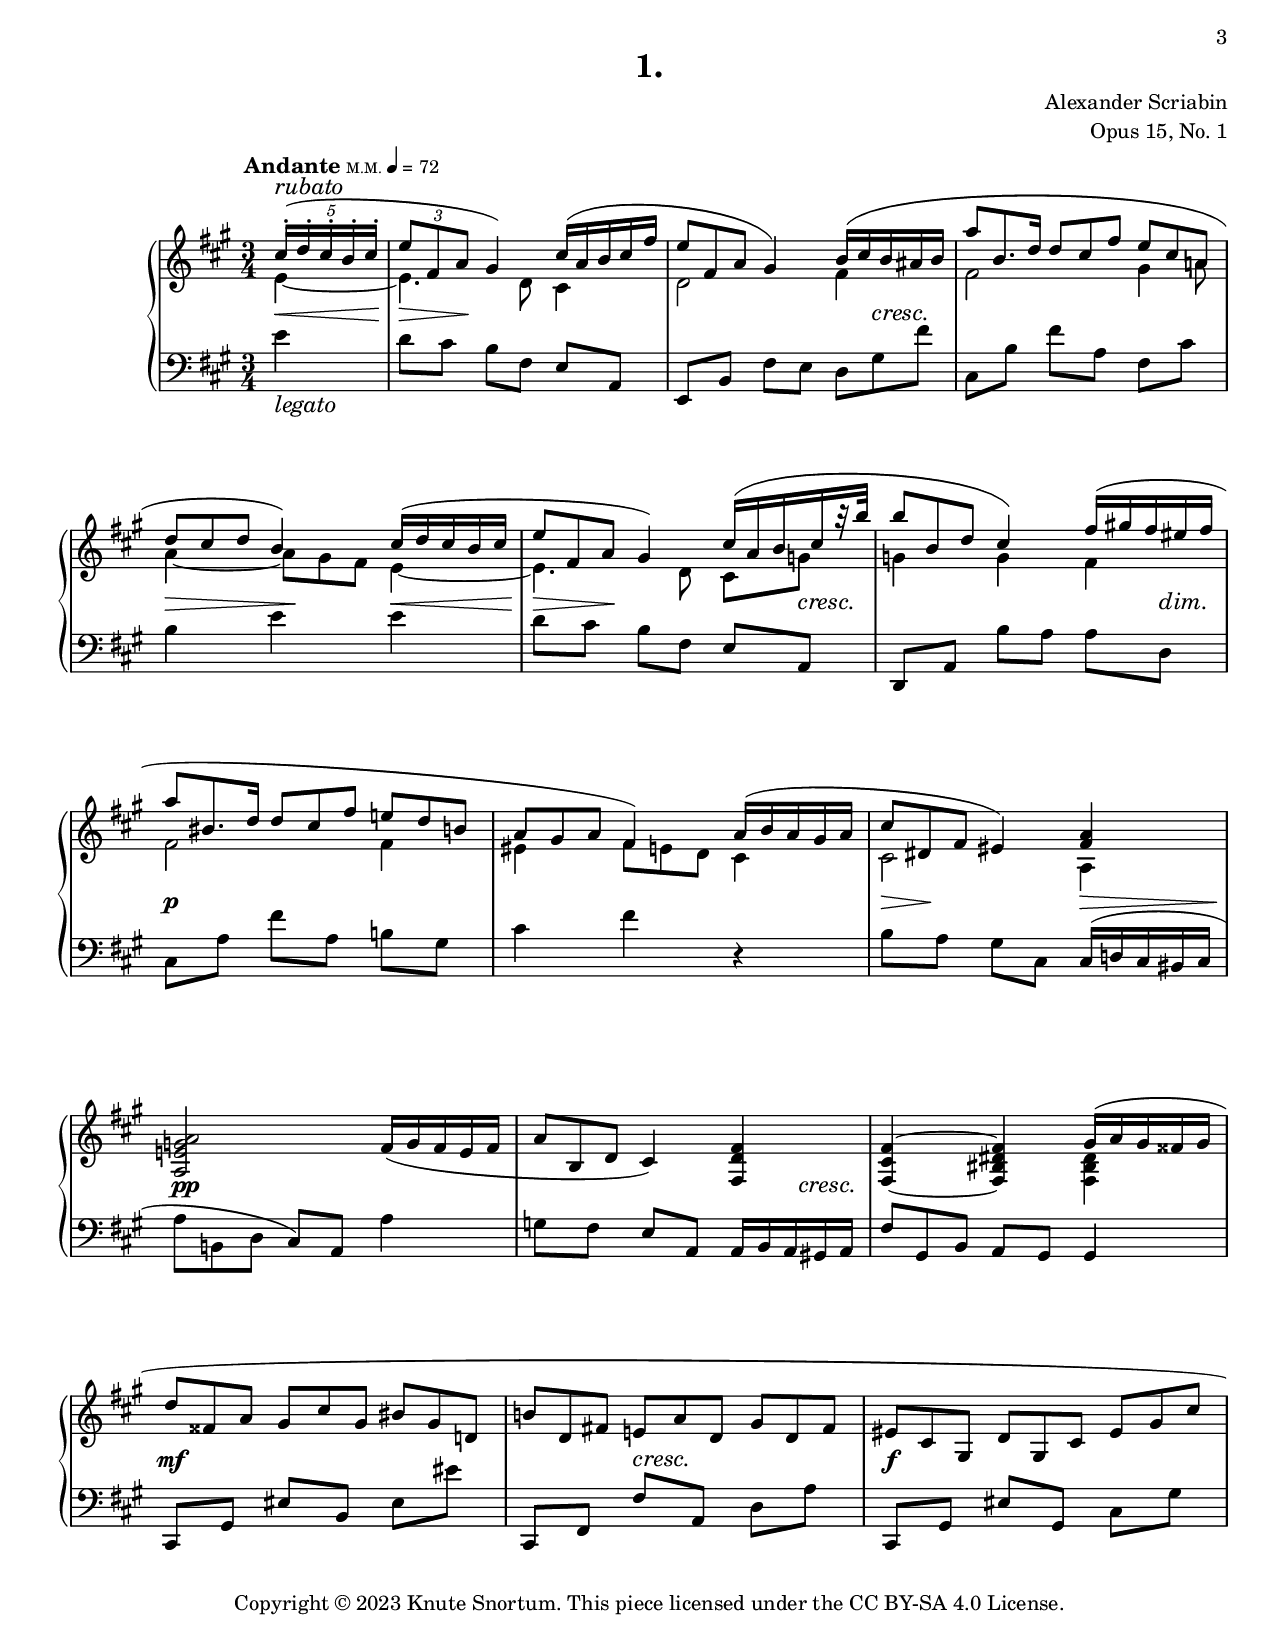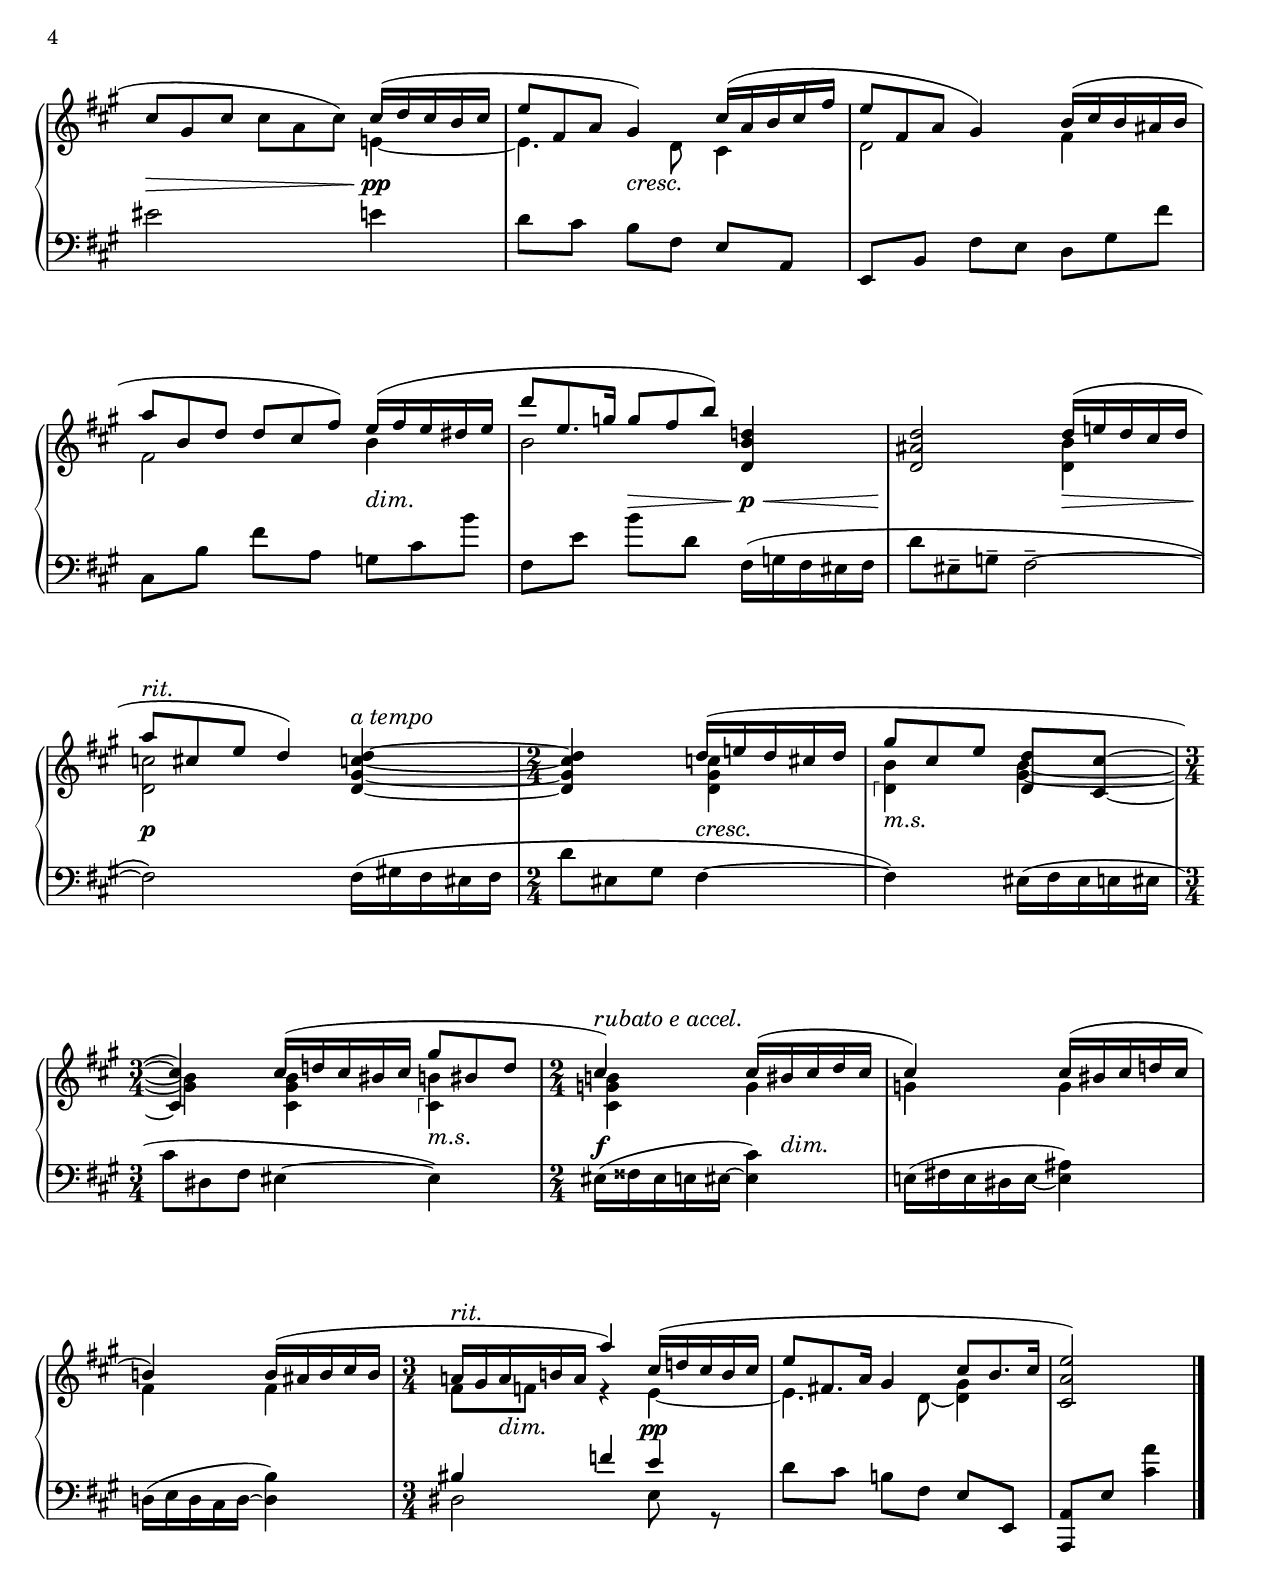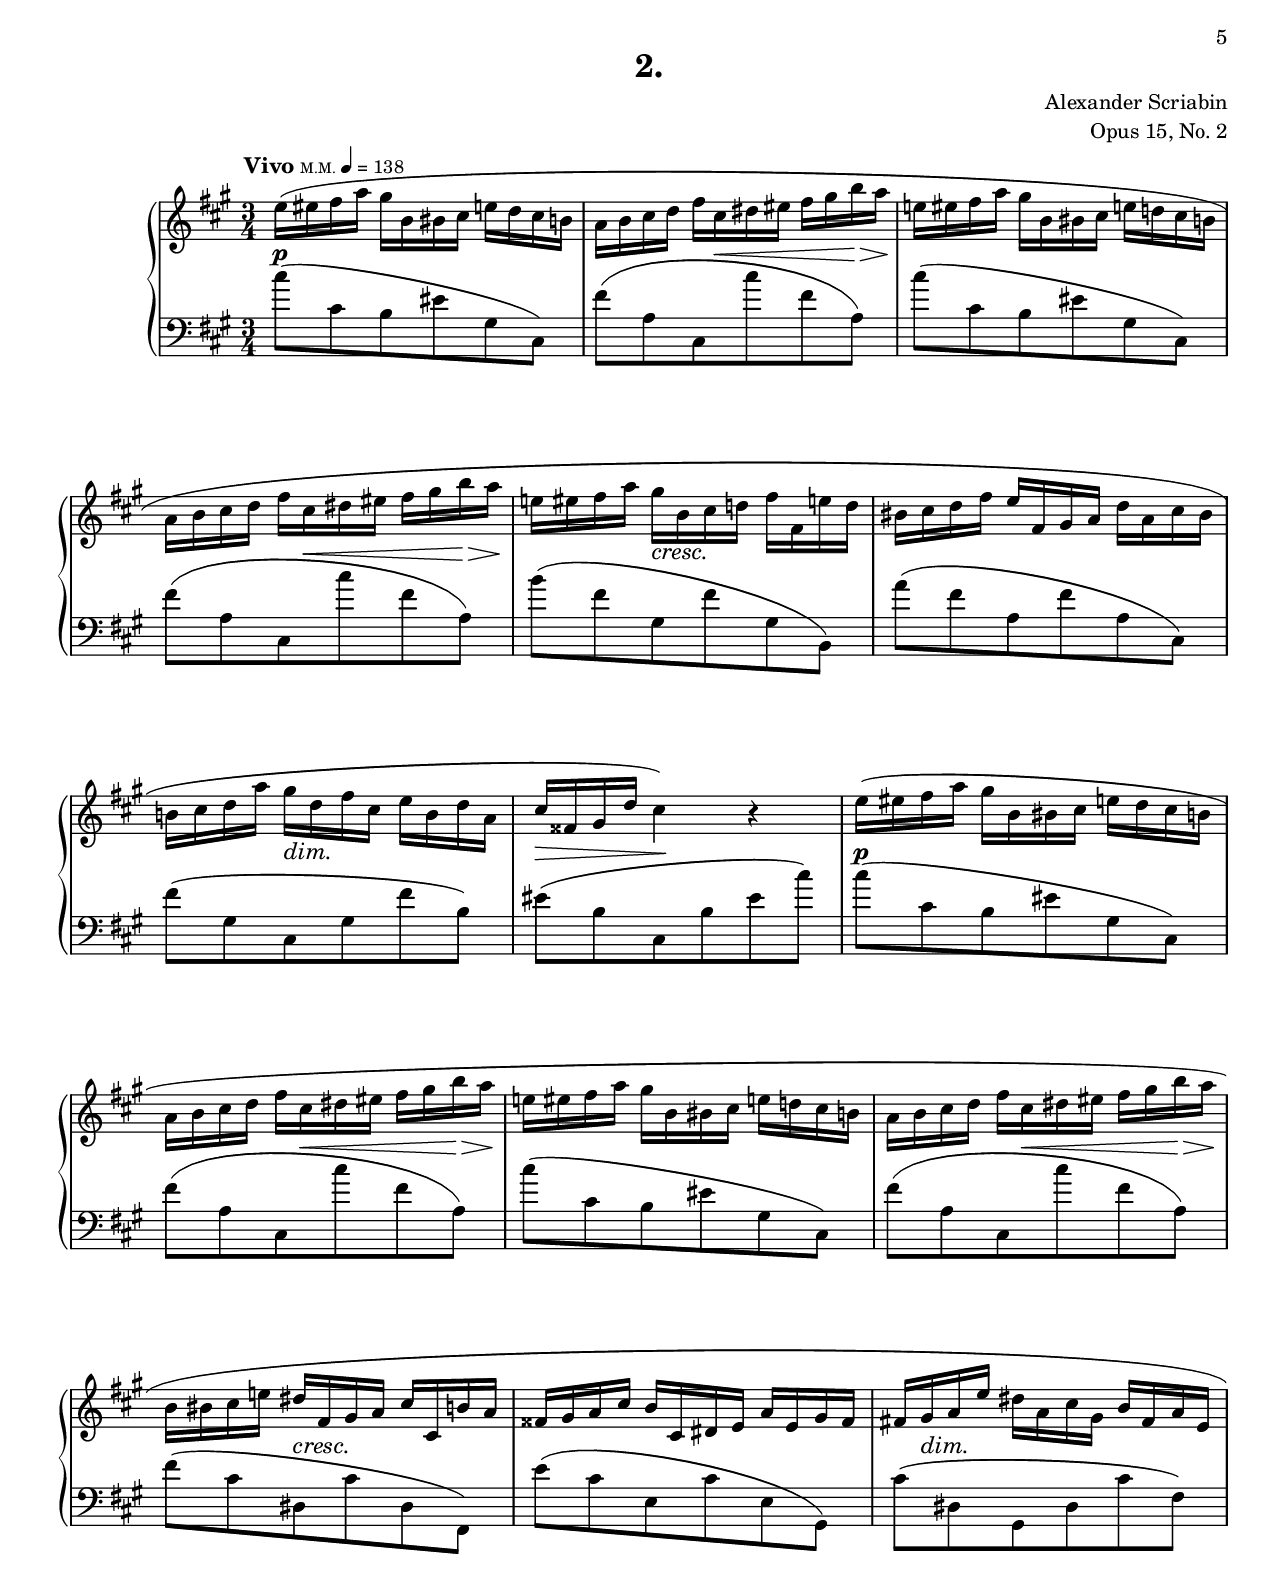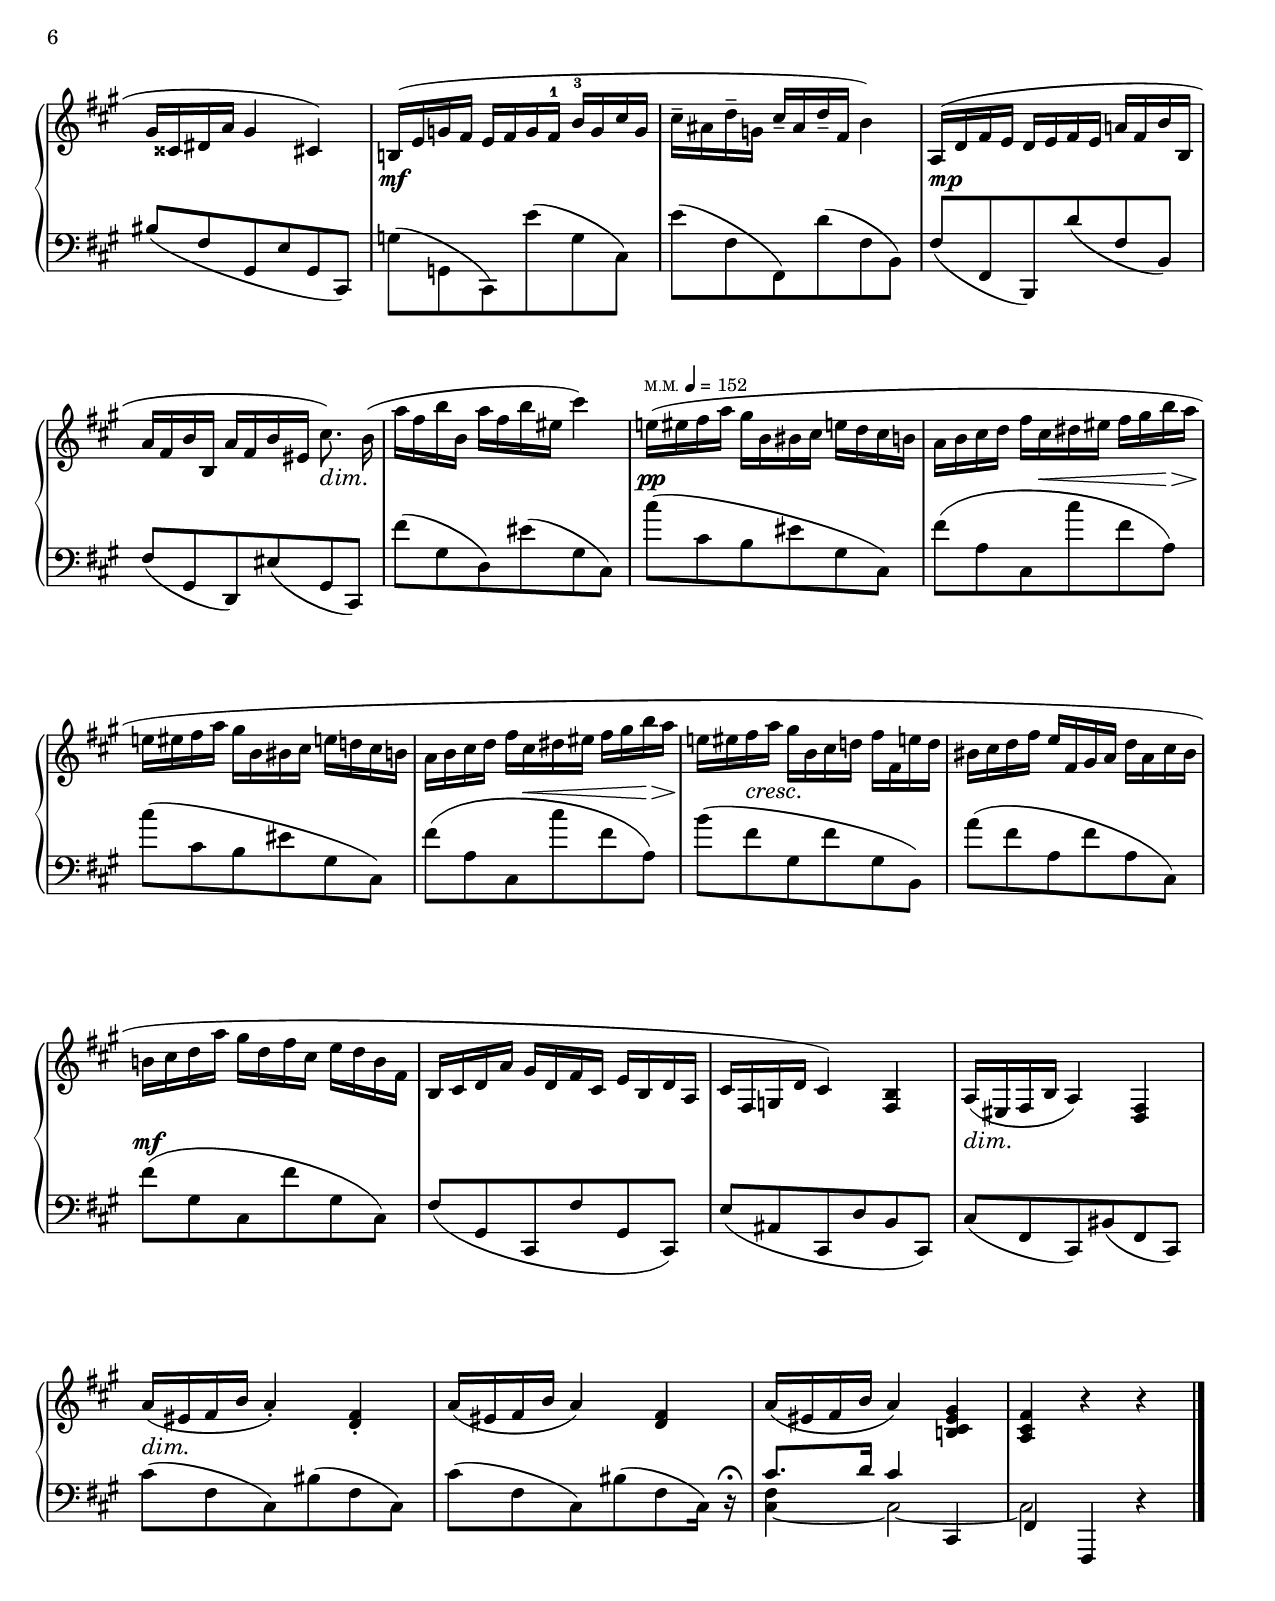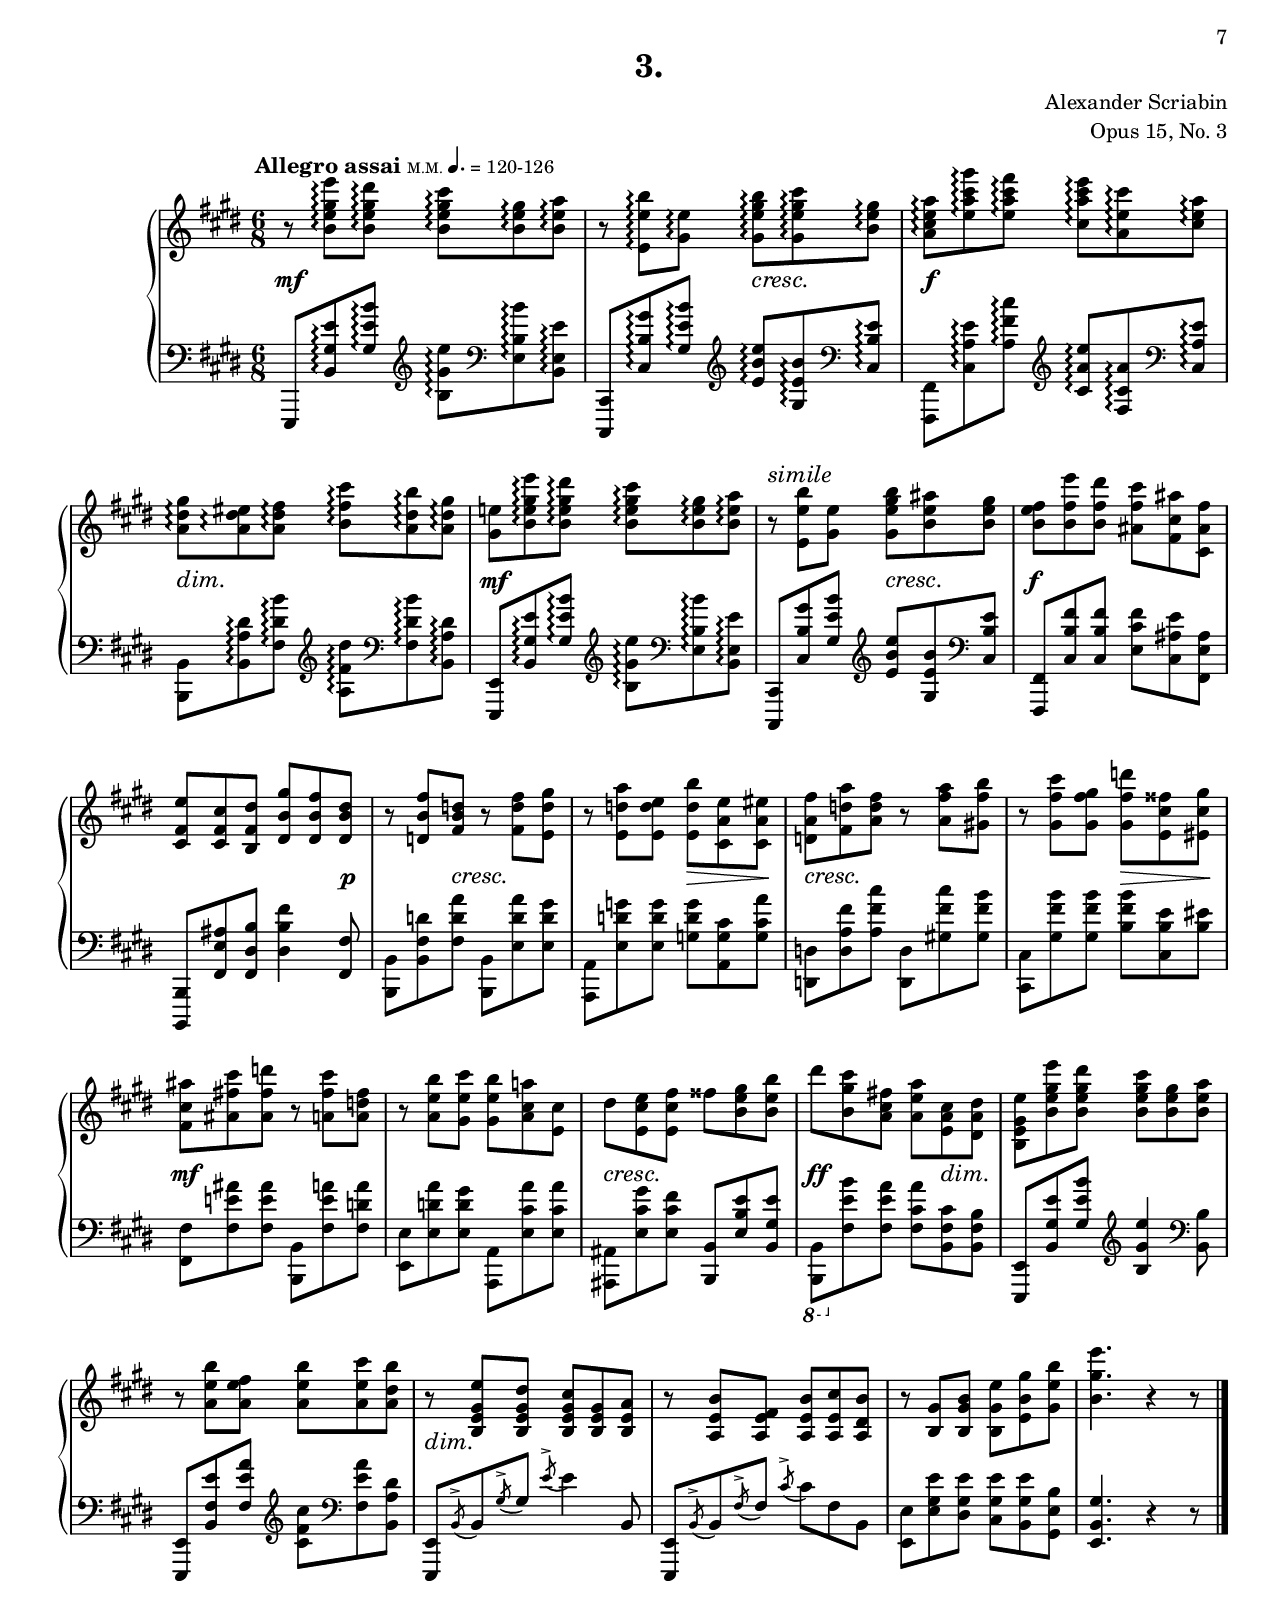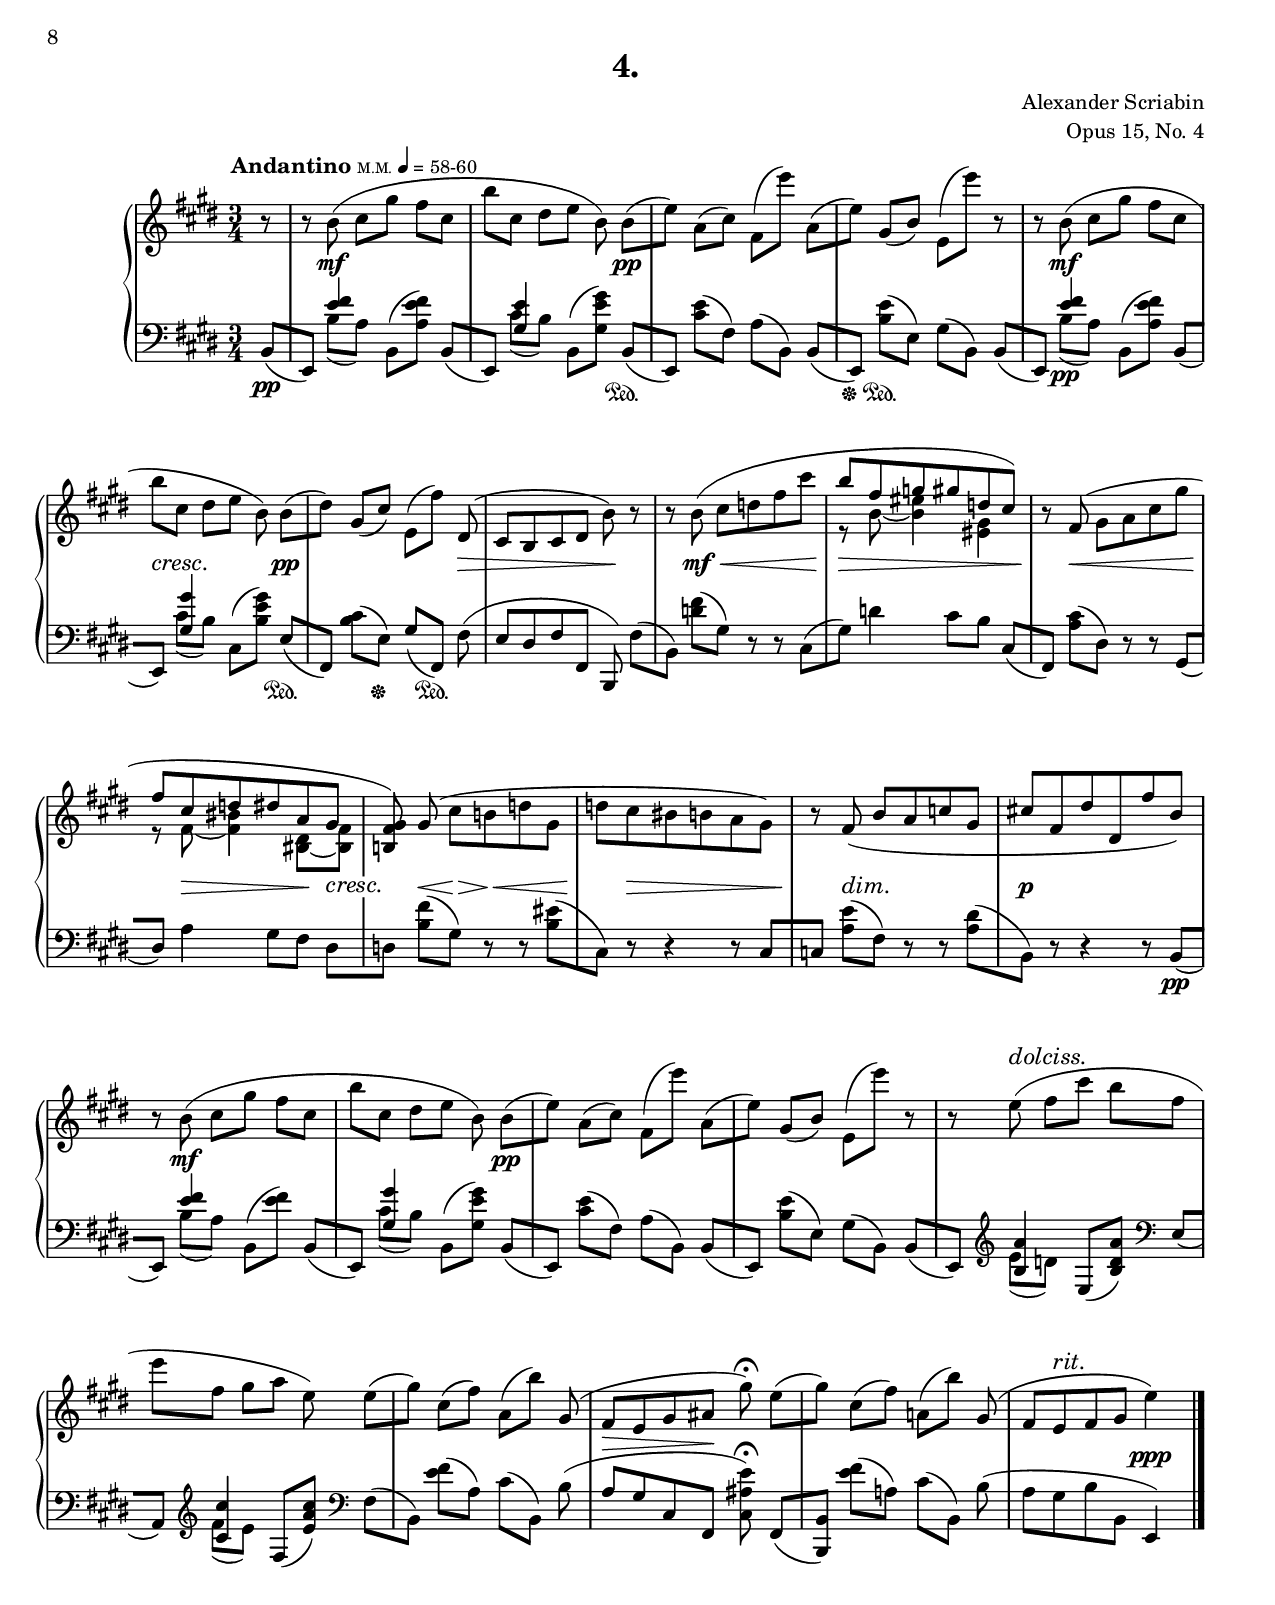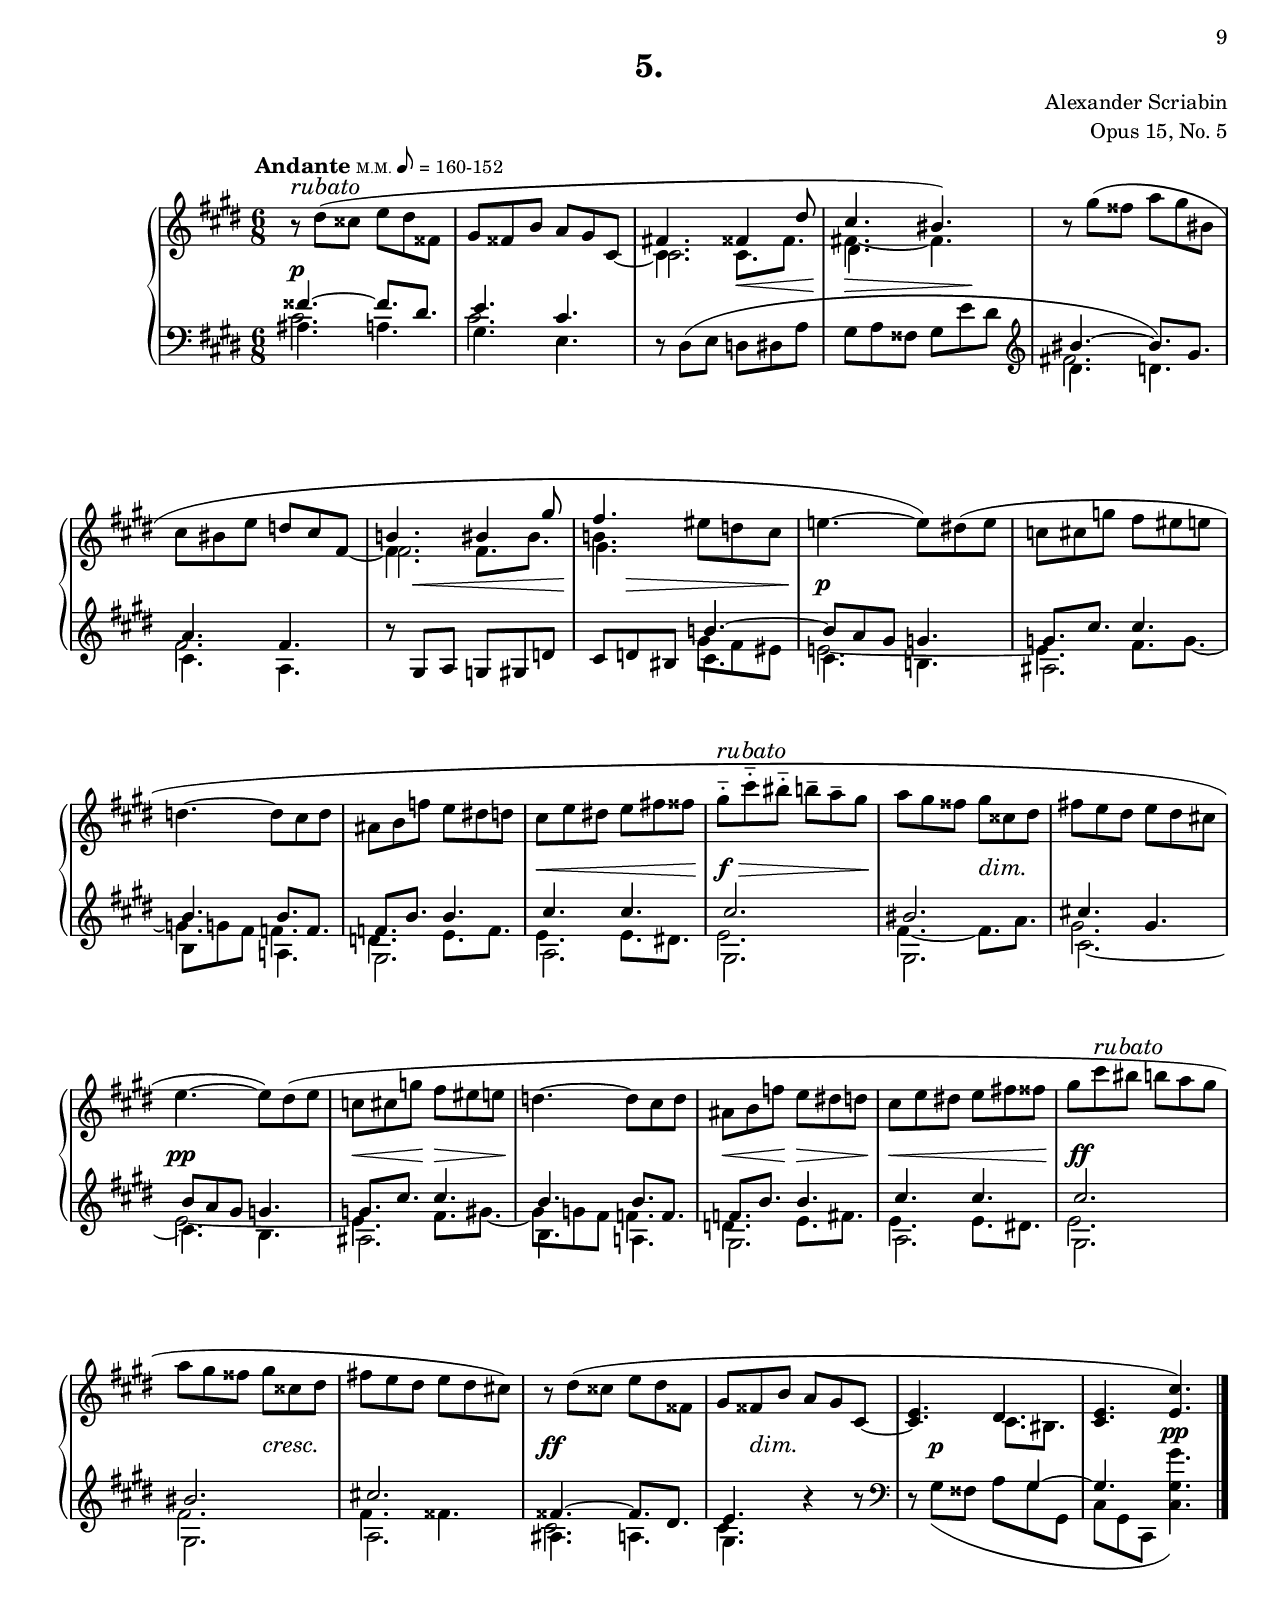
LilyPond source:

%...+....1....+....2....+....3....+....4....+....5....+....6....+....7....+....

\version "2.24.0"

\include "includes/header-paper.ily"
\version "2.24.0"

titlePage = \bookpart {

  \header {
    title = ##f
    subtitle = ##f
    composer = ##f
    arranger = ##f
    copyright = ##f
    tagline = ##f
  }

  \markup { \center-column {
    \vspace #14
    \fill-line { \abs-fontsize #36 \bold "Five Preludes" }
    \vspace #3
    \fill-line { \abs-fontsize #20 "Opus 15" }
    \vspace #4
    \fill-line { \abs-fontsize #20 "by Alexander Scriabin" }
    \vspace #4	
    \fill-line { \abs-fontsize #14 "for Piano"}
  } } 
}

%...+....1....+....2....+....3....+....4....+....5....+....6....+....7....+....

\version "2.24.0"
\language "english"

\include "global-variables.ily"

%%% Posistions and shapes %%%

moveTupletNumberA = \once \override TupletNumber.Y-offset = 5.25
forceHShiftA = \once \override NoteColumn.force-hshift = 1.75

slurShapeA = \shape #'(
                        ()
                        ((0 . 0) (0 . 0) (0 . 0) (0 . 0.5))
                        ) \etc

%%% Music %%%

global = {
  \time 3/4
  \key a \major
  \accidentalStyle piano
  % Group eight-notes in twos
  \set Timing.beamExceptions = #'()
  \set Timing.baseMoment = #(ly:make-moment 1/4)
  \set Timing.beatStructure = 1,1,1
}

rightHandUpper = \relative {
  \voiceOne
  \partial 4 \moveTupletNumberA 
    \tuplet 5/4 { cs''16-.(^\rubato d-. cs-. b-. cs-. }
  \tuplet 3/2 { e8 fs, a } gs4) \omit TupletNumber \omit TupletBracket
    \tuplet 5/4 { cs16( a b cs fs } |
  \tuplet 3/2 { e8 fs, a } gs4) \tuplet 5/4 { b16( cs b as b } |
  \tuplet 3/2 { a'8 b,8. d16  d8 cs fs  e cs a } |
  \tuplet 3/2 { d8 cs d } b4) \tuplet 5/4 { cs16( d cs b cs } |
  \tuplet 3/2 { e8 fs, a } gs4) \tuplet 5/4 { cs16([ a b cs r32 b'] } |
  \tuplet 3/2 { b8 b, d } cs4) \tuplet 5/4 { fs16( gs fs es fs } |
  \tuplet 3/2 { a8 bs,8. d16  d8 cs fs  e d b } |
  \tuplet 3/2 { a8 gs a } fs4) \tuplet 5/4 { a16( b a gs a } |
  
  \barNumberCheck 9
  \tuplet 3/2 { cs8 ds, fs } es4) <fs a> |
  \oneVoice <a, e' g a>2 \tuplet 5/4 { fs'16( g fs e fs } |
  \tuplet 3/2 { a8 b, d } cs4) <fs, d' fs>4 |
  <fs cs' fs>4~ <fs bs ds fs> \voiceOne \tuplet 5/4 { gs'16( a gs fss gs } |
  \tuplet 3/2 { 
    \oneVoice d'8 fss, a  gs cs gs  bs gs d |
    b'8 d, fs  e a d,  gs d fs |
    es8 cs gs  d' gs, cs  es gs cs |
    cs8 gs cs  cs a cs)
  } \voiceOne \tuplet 5/4 { cs16( d cs b cs } |
  
  \barNumberCheck 17
  \tuplet 3/2 { e8 fs, a } gs4) \tuplet 5/4 { cs16( a b cs fs } |
  \tuplet 3/2 { e8 fs, a } gs4) \tuplet 5/4 { b16( cs b as b } |
  \tuplet 3/2 { a'8 b, d  d cs fs) } \tuplet 5/4 { e16( fs e ds e } |
  \tuplet 3/2 { d'8 e,8. g16  g8 fs b) } \oneVoice <d,, b' d>4 |
  <d as' d>2 \voiceOne \tuplet 5/4 { d'16( e d cs d } |
  \tuplet 3/2 { a'8^\rit cs, e } d4) \oneVoice <d, gs c d>4~^\aTempo |
  \time 2/4 
  q4 \voiceOne \tuplet 5/4 { d'16( e d cs d } |
  \tuplet 3/2 { gs8 cs, e } \oneVoice <d, d'> <cs cs'>~ |
  \time 3/4
  q4) \voiceOne \tuplet 5/4 { cs'16( d cs bs cs } \tuplet 3/2 { gs'8 bs, d } |
  \time 2/4
  cs4)^\rubatoEAccel \tuplet 5/4 { cs16( bs cs d cs } |
  cs4) \tuplet 5/4 { cs16( bs cs d cs } |
  b4) \tuplet 5/4 { b16( as b cs b } |
  \time 3/4
  \tuplet 5/4 { a^\rit gs a b a } a'4) \tuplet 5/4 { cs,16( d cs b cs } |
  \tuplet 3/2 { e8 fs,8. a16 } gs4 \tuplet 3/2 { cs8 b8. cs16 } |
  <cs, a' e'>2) 
  \bar "|."
}

rightHandLower = \relative {
  \voiceTwo
  \omit TupletNumber
  \omit TupletBracket
  \partial 4 e'4~
  e4. d8 cs4 |
  d2 fs4 |
  fs2 \tuplet 3/2 { gs4 a8 } |
  a4~ \tuplet 3/2 { a8 gs fs } e4~ |
  e4. d8 cs g' |
  g4 g fs |
  fs2 fs4 |
  es4 \tuplet 3/2 { fs8 e d } cs4 |
  
  \barNumberCheck 9
  cs2 a4 |
  s2. * 2 |
  s2 <fs bs ds>4 |
  s2. * 3 |
  s2 e'4~ |
  
  \barNumberCheck 17
  e4. d8 cs4 |
  d2 fs4 |
  fs2 b4 |
  b2 s4 |
  s2 <d, b'>4 |
  <d c'>2 s4 |
  % 2/4
  s4 <d gs c> |
  % here we use fingering markup for the left-hand indicator
  \fingerLeft
  <d\finger\lhMark b'>4 <gs b>~ |
  
  \barNumberCheck 25
  % 3/4
  \forceHShiftA q4 <cs, gs' b>4 <cs\finger\lhMark b'> |
  % 2/4
  <cs g' b>4 g' |
  g4 g |
  fs4 fs |
  % 3/4
  fs8 f r4 e~ |
  e4. d8~ <d gs>4 |
  s2
}

rightHand = {
  \global
  <<
    \new Voice \rightHandUpper
    \new Voice \rightHandLower
  >>
}

leftHand = \relative {
  \global
  \clef bass
  \omit TupletNumber
  \partial 4 e'4_\legato
  d8 cs b fs e a, |
  e8 b' fs' e \tuplet 3/2 { d gs fs' } |
  cs,8 b' fs' a, fs cs' |
  b4 e e |
  d8 cs b fs e a, |
  d,8 a' b' a a d, |
  cs8 a' fs' a, b gs |
  cs4 fs r |
  
  \barNumberCheck 9
  b,8 a gs cs, \tuplet 5/4 { cs16( d cs bs cs } |
  \tuplet 3/2 { a'8 b, d } cs8) a a'4 |
  g8 fs e a, \tuplet 5/4 { a16 b a gs a } |
  \tuplet 3/2 { fs'8 gs, b } a gs gs4 |
  cs,8 gs' es' b es es' |
  cs,,8 fs fs' a, d a' |
  cs,, gs' es' gs, cs gs' |
  es'2 e4 |
  
  \barNumberCheck 17
  d8 cs b fs e a, |
  e8 b' fs' e \tuplet 3/2 { d gs fs' } |
  cs,8 b' fs' a, \tuplet 3/2 { g cs b' } |
  fs,8 e' b' d, \tuplet 5/4 { fs,16( g fs es fs } |
  \tuplet 3/2 { d'8 es,-- g-- } fs2--~ |
  fs2) \tuplet 5/4 { fs16( gs fs es fs } |
  % 2/4
  \tuplet 3/2 { d'8 es, gs } fs4~ |
  fs4) \tuplet 5/4 { es16-\slurShapeA ( fs es e es } |
  
  \barNumberCheck 25
  % 3/4
  \tuplet 3/2 { cs'8 ds, fs } es4~ es) |
  % 2/4
  \tuplet 5/4 { es16( fss es e es~ } <es cs'>4) |
  \tuplet 5/4 { e16( fs e ds e~ } <e as>4) |
  \tuplet 5/4 { d16( e d cs d~ } <d b'>4) |
  % 3/4
  << { bs'4 f' e } \\ { ds,2 e8 r } >> |
  % brackets are necessary because time changes have cancelled beat structure
  d'8[ cs] b[ fs] e e, |
  <a, a'>8 e'' <cs' a'>4
}

dynamics = {
  \override DynamicTextSpanner.style = #'none
  \partial 4 s4\< 
  \tuplet 3/2 { s4\> s8\! } s2 |
  s2 \tuplet 3/2 { s8 s4\cresc } |
  s2. |
  s4\> s\! s\< |
  \tuplet 3/2 { s4\> s8\! } s4. s8\cresc |
  s2 s8 s\dim |
  s2.\p |
  s2. |
  
  \barNumberCheck 9
  \tuplet 3/2 { s8\> s4\! } s4 s\> |
  s2.\pp |
  s2 s8 s\cresc |
  s2. |
  s2.\mf |
  s4 s2\cresc |
  s2.\f |
  s2\> s4\pp |
  
  \barNumberCheck 17
  s4 s2\cresc |
  s2. |
  s2 s4\dim |
  s4 s\> s4\p\< <>\! |
  s2 s4\> |
  s2.\p |
  % 2/4
  s4 s\cresc |
  s2^\ms |
  
  \barNumberCheck 25
  % 3/4
  s2 s4^\ms |
  % 2/4
  s4\f \tuplet 5/4 { s16 s4\dim } |
  s2 * 2 |
  % 3/4
  \tuplet 5/4 { s8 s8.\dim } s4 s\pp |
  s2. |
  s2
}

% MIDI only
pedal = {
  \partial 4 s4\sd
  s4\su\sd s\su\sd s\su\sd |
  s2\su\sd s4\su\sd |
  s2\su\sd s4\su\sd |
  s4\su\sd s\su\sd s\su\sd |
  s4\su\sd s\su\sd s\su\sd |
  s2\su\sd s4\su\sd |
  s2\su\sd s4\su\sd |
  s4\su\sd s\su\sd s\su\sd |
  
  \barNumberCheck 9
  s4\su\sd s\su\sd s\su |
  s4\sd s\su\sd s\su\sd |
  s4\su\sd s\su\sd s\su |
  s4\sd s\su\sd s\su\sd |
  s2.\su\sd |
  s2.\su\sd |
  s2.\su\sd |
  s4 s\su\sd s\su\sd |
  
  \barNumberCheck 17
  s4\su\sd s\su\sd s\su\sd |
  s2\su\sd s4\su\sd |
  s2\su\sd s4\su\sd |
  s2\su\sd s4\su |
  s2. * 2 |
  s2 * 2 |
  
  \barNumberCheck 25
  s2. |
  s2 * 3 |
  s2 s4\sd |
  s4\su\sd s\su\sd s\su\sd |
  s2.\su\sd <>\su |
}

% Not used
forceBreaks = {
  \partial 4 s4
  s2. * 2 s2. \break
  s2. * 2 s2. \break
  s2. * 2 s2. \break
  s2. * 2 s2. \break
  s2. * 2 s2. \pageBreak
  
  s2. * 2 s2. \break
  s2. * 2 s2. \break
  s2. s2 * 2 \break
  s2. s2 * 2 \break
}

tempi = {
  \set Score.tempoHideNote = ##t
  \textMark \markup \tempo-markup Andante #2 #0 72
  \partial 4 \tempo 4 = 66 s4
  \tempo 4 = 72 s2 \tempo 4 = 66 s4 |
  \tempo 4 = 72 s2 \tempo 4 = 66 s4 |
  \tempo 4 = 72 s2. |
  s2 \tempo 4 = 66 s4 |
  \tempo 4 = 72 s2 \tempo 4 = 60 s4 |
  \tempo 4 = 72 s2 \tempo 4 = 66 s4 |
  \tempo 4 = 72 s2. |
  s2 \tempo 4 = 66 s4 |
  
  \barNumberCheck 9
  \tempo 4 = 72 s2 \tempo 4 = 66 s4 |
  \tempo 4 = 72 s2 \tempo 4 = 66 s4 |
  \tempo 4 = 72 s2 \tempo 4 = 66 s4 |
  \tempo 4 = 72 s2 \tempo 4 = 66 s4 |
  \tempo 4 = 72 s2. * 3 |
  \tempo 4 = 72 s2 \tempo 4 = 66 s4 |
  
  \barNumberCheck 17
  \tempo 4 = 72 s2 \tempo 4 = 66 s4 |
  \tempo 4 = 72 s2 \tempo 4 = 66 s4 |
  \tempo 4 = 72 s2 \tempo 4 = 66 s4 |
  \tempo 4 = 72 s2 \tempo 4 = 66 s4 |
  \tempo 4 = 72 s2 \tempo 4 = 66 s4 |
  \tempo 4 = 60 s2 \tempo 4 = 66 s4 |
  \tempo 4 = 72 s2 * 2 |
  
  \barNumberCheck 25
  s2. |
  \tempo 4 = 80 s2 |
  \tempo 4 = 84 s2 |
  \tempo 4 = 88 s2 |
  \tempo 4 = 66 s4 \tempo 4 = 56 s \tempo 4 = 66 s |
  \tempo 4 = 72 s2 \tempo 4 = 66 s4 |
  \tempo 4 = 56 s2
}

preludeOneNotes =
\score {
  \header {
    title = "1."
    composer = "Alexander Scriabin"
    opus = "Opus 15, No. 1"
  }
  \keepWithTag layout  
  \new PianoStaff <<
    \new Staff = "upper" \rightHand
    \new Dynamics \dynamics
    \new Staff = "lower" \leftHand
    % \new Devnull \forceBreaks % not used
    \new Devnull \tempi
  >>
  \layout {}
}

\include "articulate.ly"

preludeOneMidi =
\book {
  \bookOutputName "prelude-op11-no01"
  \score {
    \keepWithTag midi
    \articulate <<
      \new Staff = "upper" << \rightHand \dynamics \pedal \tempi >>
      \new Staff = "lower" << \leftHand \dynamics \pedal \tempi >>
    >>
    \midi {}
  }
}

%...+....1....+....2....+....3....+....4....+....5....+....6....+....7....+....

\version "2.24.0"
\language "english"

\include "global-variables.ily"

%%% Posistions and shapes %%%

slurShapeA = \shape #'(
                        ()
                        ()
                        ((0.5 . 0) (0 . 0) (0 . 0) (0 . 0))
                        ) \etc
slurShapeB = \shape #'(
                        ()
                        ((0.5 . 0) (0 . 0) (0 . 0) (0 . 0))
                        ((0.5 . 0) (0 . 0) (0 . 0) (0 . 0))
                        ((0.5 . 0) (0 . 0) (0 . 0) (0 . 0))
                        ) \etc
slurShapeC = \shape #'(
                         ()
                         ((0.5 . 0) (0 . 0) (0 . 0) (0 . 0))
                         ) \etc
slurShapeD = \shape #'(
                        ()
                        ((0.5 . 0) (0 . 0) (0 . 0) (0 . 0))
                        ((0.5 . 0) (0 . 0) (0 . 0) (0 . 0))
                        ) \etc

%%% Music %%%

global = {
  \time 3/4
  \key fs \minor
  \accidentalStyle piano
}

rightHand = \relative {
  \global
  e''16-\slurShapeA ( es fs a  gs b, bs cs  e d cs b |
  a16 b cs d  fs cs ds es  fs gs b a |
  e16 es fs a  gs b, bs cs  e d cs b |
  a16 b cs d  fs cs ds es  fs gs b a |
  e16 es fs a  gs b, cs d  fs fs, e' d |
  bs16 cs d fs  e fs, gs a  d a cs bs |
  b16 cs d a'  gs d fs cs  e b d a |
  cs16 fss, gs d' cs4) r |
  
  \barNumberCheck 9
  e16-\slurShapeB ( es fs a  gs b, bs cs  e d cs b |
  a16 b cs d  fs cs ds es  fs gs b a |
  e16 es fs a  gs b, bs cs  e d cs b |
  a16 b cs d  fs cs ds es  fs gs b a |
  b,16 bs cs e  ds fs, gs a  cs cs, b' a |
  fss gs a cs  b cs, ds e  a e gs fss |
  fs16 gs a e'  ds a cs gs  b fs a e |
  gs16 css, ds a' gs4 cs,) |
  
  \barNumberCheck 17
  b16( e g fs  e fs g fs-1  b-\insideSlur -3 g cs g |
  cs16-- as d-- g,  cs-- as d-- fs,  b4) |
  a,16-\slurShapeC ( d fs e  d e fs e  a fs b b, |
  a'16 fs b b,  a' fs b es,  cs'8.) b16(\noBeam |
  a'16 fs b b,  a' fs b es, cs'4) |
  e,16-\slurShapeD ( es fs a  gs b, bs cs  e d cs b |
  a16 b cs d  fs cs ds es  fs gs b a |
  e16 es fs a  gs b, bs cs  e d cs b |
  
  \barNumberCheck 25
  a16 b cs d  fs cs ds es  fs gs b a |
  e16 es fs a  gs b, cs d  fs fs, e' d |
  bs16 cs d fs  e fs, gs a  d a cs bs |
  b16 cs d a'  gs d fs cs  e d b fs |
  b,16 cs d a'  gs d fs cs  e b d a |
  cs16 fs, g d' cs4) <fs, b> |
  a16( es fs b  a4) <d, fs> |
  a''16( es fs b  a4-.) <d, fs>-. |
  
  \barNumberCheck 33
  a'16( es fs b  a4) <d, fs> |
  a'16( es fs b  a4) <b, cs es gs> |
  <a cs fs>4 r r |
  \bar "|."
}

leftHand = \relative {
  \global
  \clef bass
  cs''8( cs, b es gs, cs,) |
  fs'8( a, cs, cs'' fs, a,) |
  cs'8( cs, b es gs, cs,) |
  fs'8( a, cs, cs'' fs, a,) |
  b'8( fs gs, fs' gs, b,) |
  a''8( fs a, fs' a, cs,) |
  fs'8( gs, cs, gs' fs' b,) |
  es8( b cs, b' es cs') |
  
  \barNumberCheck 9
  cs8( cs, b es gs, cs,) |
  fs'8( a, cs, cs'' fs, a,) |
  cs'8( cs, b es gs, cs,) |
  fs'8( a, cs, cs'' fs, a,) |
  fs'8( cs ds, cs' ds, fs,) |
  e''8( cs e, cs' e, gs,) |
  cs'8( ds, gs, ds' cs' fs,) |
  bs8( fs gs, e' gs, cs,) |
  
  \barNumberCheck 17
  g''8( g, cs,) e''( g, cs,) |
  e'8( fs, fs,) d''( fs, b,) |
  fs'8( fs, b,) d''( fs, b,) |
  fs'8( gs, d) es'( gs, cs,) |
  fs''8( gs, d) es'( gs, cs,) |
  cs''8( cs, b es gs, cs,) |
  fs'8( a, cs, cs'' fs, a,) |
  cs'8( cs, b es gs, cs,) |
  
  \barNumberCheck 25
  fs'8( a, cs, cs'' fs, a,) |
  b'8( fs gs, fs' gs, b,) |
  a''8( fs a, fs' a, cs,) |
  fs'8( gs, cs, fs' gs, cs,) |
  fs8( gs, cs, fs' gs, cs,) |
  e'8( as, cs, d' b cs,) |
  cs'8( fs, cs) bs'( fs cs) |
  cs''8( fs, cs) bs'( fs cs) |
  
  \barNumberCheck 33
  cs'8([ fs, cs) bs'( fs cs16)] r\fermata |
  <<
    { cs'8. d16 cs4 cs,, | fs4 fs, }
    \\
    { <cs'' fs>4~ cs2~ | cs2 }
  >> r4 |
}

dynamics = {
  \override DynamicTextSpanner.style = #'none
  s2.\p |
  s4 s16 s8.\< s8 s16\> s\! |
  s2. |
  s4 s16 s8.\< s8 s16\> s\! |
  s4 s2\cresc |
  s2. |
  s4 s2\dim |
  s4\> s2\! |
  
  \barNumberCheck 9
  s2.\p |
  s4 s16 s8.\< s8 s16\> s\! |
  s2. |
  s4 s16 s8.\< s8 s16\> s\! |
  s4 s2\cresc |
  s2. |
  s16 s8.\dim s2 |
  s2. |
  
  \barNumberCheck 17
  s2.\mf |
  s2. |
  s2.-\tweak X-offset 0 \mp |
  s2 s4\dim |
  s2. |
  s2.\pp |
  s4 s16 s8.\< s8 s16\> s\! |
  s2. |
  
  \barNumberCheck 25
  s4 s16 s8.\< s8 s16\> s\! |
  s8 s\cresc s2 |
  s2. |
  s2.\mf |
  s2. * 2 |
  s2.\dim |
  s2.\dim |
  
  \barNumberCheck 33
  s2.\! |
  s2. * 2 |
}

% MIDI only
pedal = {
  s4.\sd s\su\sd |
  s4.\su\sd s \su\sd |
  s4.\su\sd s \su\sd |
  s4.\su\sd s \su\sd |
  s4.\su\sd s \su\sd |
  s4.\su\sd s \su\sd |
  s4.\su\sd s \su\sd |
  s4\su\sd s2\su\sd |
  
  \barNumberCheck 9
  s4.\su\sd s\su\sd |
  s4.\su\sd s \su\sd |
  s4.\su\sd s \su\sd |
  s4.\su\sd s \su\sd |
  s4.\su\sd s \su\sd |
  s4.\su\sd s \su\sd |
  s4.\su\sd s \su\sd |
  s4\su\sd s\su\sd s\su\sd |
  
  \barNumberCheck 17
  s4.\su\sd s\su\sd |
  s4.\su\sd s \su\sd |
  s4.\su\sd s \su\sd |
  s4.\su\sd s \su\sd |
  s4.\su\sd s \su\sd |
  s4.\su\sd s \su\sd |
  s4.\su\sd s \su\sd |
  s4.\su\sd s \su\sd |
  
  \barNumberCheck 25
  s4.\su\sd s \su\sd |
  s4.\su\sd s \su\sd |
  s4.\su\sd s \su\sd |
  s4.\su\sd s \su\sd |
  s4.\su\sd s \su\sd |
  s4\su\sd s\su\sd s\su\sd |
  s4\su\sd s\su\sd s\su\sd |
  s4\su\sd s\su\sd s\su\sd |
  
  \barNumberCheck 33
  s4\su\sd s\su\sd s8.\su\sd s16\su |
  s4\sd s\su\sd s\su\sd |
  s2\su\sd s4\su |
}

tempi = {
  \set Score.tempoHideNote = ##t
  \textMark \markup \tempo-markup Vivo #2 #0 138
  \tempo 4 = 138
  s2. * 8 |
  
  \barNumberCheck 9
  s2. * 8 |
  
  \barNumberCheck 17
  s2. * 5 |
  \textMark \markup \tempo-markup "" #2 #0 152
  \tempo 4 = 152
  s2. * 3 |
  
  \barNumberCheck 25
  s2. * 8 |
  
  \barNumberCheck 33
  s2 s8. \tempo 4 = 30 s16 |
  \tempo 4 = 152 
  s2. * 2 |  
}

% Not used
forceBreaks = {
  s2. * 2 s2. \break
  s2. * 2 s2. \break
  s2. * 2 s2. \break
  s2. * 2 s2. \break
  s2. * 2 s2. \pageBreak
  
  s2. * 3 s2. \break
  s2. * 3 s2. \break
  s2. * 2 s2. \break
  s2. * 3 s2. \break
}

preludeTwoNotes =
\score {
  \header {
    title = "2."
    composer = "Alexander Scriabin"
    opus = "Opus 15, No. 2"
  }
  \keepWithTag layout  
  \new PianoStaff <<
    \new Staff = "upper" \rightHand
    \new Dynamics \dynamics
    \new Staff = "lower" \leftHand
    \new Devnull \tempi
    % \new Devnull \forceBreaks % Not used
  >>
  \layout {}
}

\include "articulate.ly"

preludeTwoMidi =
\book {
  \bookOutputName "prelude-op11-no02"
  \score {
    \keepWithTag midi
    \articulate <<
      \new Staff = "upper" << \rightHand \dynamics \pedal \tempi >>
      \new Staff = "lower" << \leftHand \dynamics \pedal \tempi >>
    >>
    \midi {}
  }
}

%...+....1....+....2....+....3....+....4....+....5....+....6....+....7....+....

\version "2.24.0"
\language "english"

\include "global-variables.ily"

%%% Posistions and shapes %%%

beamPositionsA = \once \override Beam.positions = #'(3 . 6.5)
beamPositionsB = \once \override Beam.positions = #'(3 . 6)

%%% Music %%%

global = {
  \time 6/8
  \key e \major
  \accidentalStyle piano
}

rightHand = \relative {
  \global
  \set Score.tempoHideNote = ##t
  \textMark \markup \tempo-markup "Allegro assai" #2 #1 120-126
  % Is it possible that Scriabin wrote or meant eighth = 120-126?  This
  % tempo seems more reasonable, even though it's not really Allegro.
  % I have heard one performance where this (the below) was the tempo.
  % https://www.youtube.com/watch?v=tC64ZU7Nr8w
  \tempo 8 = 120
  r8 <b' e gs e'>\arpeggio <b e gs ds'>\arpeggio <b e gs cs>\arpeggio
    <b e gs>\arpeggio <b e a>\arpeggio |
  r8 <e, e' b'>\arpeggio <gs e'>\arpeggio <gs e' gs b>\arpeggio
    <gs e' gs cs>\arpeggio <b e gs>\arpeggio |
  <a cs e a>8\arpeggio <e' a cs gs'>\arpeggio <e a cs fs>\arpeggio
    <cs a' cs e>\arpeggio <a e' cs'>\arpeggio <cs e a>\arpeggio |
  <a ds gs>\arpeggio < a ds es>\arpeggio <a ds fs>\arpeggio 
    <b fs' cs'>\arpeggio <a ds b'>\arpeggio <a ds gs>\arpeggio |
  <gs e'>8 <b e gs e'>\arpeggio <b e gs ds'>\arpeggio <b e gs cs>\arpeggio
    <b e gs>\arpeggio <b e a>\arpeggio |
  r8^\simile <e, e' b'> <gs e'> <gs e' gs b> <b e as> <b e gs> |
  <b e fs>8 <b fs' e'> <b fs' ds'> <as fs' cs'> <fs cs' as'> <cs as' fs'>|
  <cs fs e'> <cs fs cs'> <b fs' ds'> <ds b' gs'> <ds b' fs'> <ds b' ds> |
  
  \barNumberCheck 9
  r8 <d b' fs'> <fs b d> r <fs d' fs> <e d' gs> |
  r8 <e d' a'> <e d' e> <e d' b'> <cs a' e'> <cs a' es'> |
  <d a' fs'> <fs d' a'> <a d fs> r <a fs' a> <gs fs' b> |
  r8 <gs fs' cs'> <gs fs' gs> <gs fs' d'> <e cs' fss> <es cs' gs'> |
  <fs cs' as'> <as fs' cs'> <as fs' d'> r <a fs' cs'> <a d fs> |
  r8 <a e' b'> <gs e' cs'> <gs e' b'> <a cs a'> <e cs'> |
  ds'8 <e, cs' e> <e cs' fs> fss' <b, e gs> <b e b'> |
  ds'8 <b, gs' cs> <a cs fs> <a e' a> <e a cs> <ds a' ds> |
  
  \barNumberCheck 17
  <b e gs e'> <b' e gs e'> <b e gs ds'> <b e gs cs> <b e gs> <b e a> |
  r8 <a e' b'> <a e' fs> <a e' b' > <a e' cs'> <a ds b'> |
  r8 <b, e gs e'> <b e gs ds'> <b e gs cs> <b e gs> <b e a> |
  r8 <a e' b'> <a e' fs> <a e' b' > <a e' cs'> <a ds b'> |
  r8 <b gs'> <b gs' b> <b gs' e'> <e b' gs'> <gs e' b'> |
  <b gs' e'>4. r4 r8 |
  \bar "|."
}

leftHand = \relative {
  \global
  \clef bass
  e,,8 <b'' gs' e'>\arpeggio <gs' e' b'>\arpeggio \clef treble 
    <b gs' e'>\arpeggio \clef bass <e, b' b'>\arpeggio <b e e'>\arpeggio |
  <cs,, cs'>8 <cs'' b' gs'>\arpeggio <gs' e' b'>\arpeggio \clef treble 
    <e' b' e>\arpeggio <gs, e' b'>\arpeggio \clef bass <cs, b' e>\arpeggio |
  <fs,, fs'>8 <cs'' a' e'>\arpeggio <a' fs' cs'>\arpeggio \clef treble
    <cs a' e'>\arpeggio <fs, cs' a'>\arpeggio \clef bass <cs a' e'>\arpeggio |
  <b, b'>8 <b' a' ds>\arpeggio <fs' ds' b'>\arpeggio \clef treble 
    <a fs' ds'>\arpeggio \clef bass <fs ds' b'>\arpeggio <b, a' ds>\arpeggio |
  <e,, e'>8 <b'' gs' e'>\arpeggio <gs' e' b'>\arpeggio \clef treble 
    <b gs' e'>\arpeggio \clef bass <e, b' b'>\arpeggio <b e e'>\arpeggio |
  <cs,, cs'> <cs'' b' gs'> <gs' e' b'> \clef treble <e' b' e> <gs, e' b'>
    \clef bass <cs, b' e> |
  <fs,, fs'>8 <cs'' b' fs'> q <e cs' fs> <cs as' e'> <fs, e' as> |
  <b,, b'> <fs'' e' as> <fs ds' b'> <ds' b' fs'>4 <fs, fs'>8 |
  
  \barNumberCheck 9
  <b, b'>8 <b' fs' d'> <fs' d' a'> <b,, b'> <e' d' a'> <e d' gs> |
  <a,, a'>8 <e'' d' g> q <g d' g> <a, g' cs> <g' cs a'> |
  <d, d'>8 <d' a' fs'> <a' fs' cs'> <d,, d'> <gs' fs' cs'> <gs fs' b> |
  <cs,, cs'>8 <gs'' fs' b> q <b fs' b> <cs, b' e> <b' es> |
  <fs, fs'>8 <fs' e' as> q <b,, b'> <fs'' e' a> <fs d' a'> |
  <e, e'>8 <e' d' a'> <e d' gs> <a,, a'> <e'' cs' a'> q |
  <as,, as'> <e'' cs' gs'> < e cs' fs> <b, b'> <e' b' e> <b gs' e'> |
  \ottava -1 <b,, b'> \ottava 0 <fs''' e' b'> <fs e' a> <fs cs' a'>
    <b, fs' cs'> <b fs' b> |
    
  \barNumberCheck 17
  <e,, e'> <b'' gs' e'> <gs' e' b'> \clef treble <b gs' e'>4 \clef bass
    <b, b'>8 |
  <e,, e'>8 <b'' fs' e'> <fs' e' a> \clef treble <cs' fs cs'> \clef bass
    <fs, e' a> <b, a' ds> |
  \beamPositionsA <e,, e'>8 \acciaccatura { b''^> } b \acciaccatura { gs'^> } 
    gs \acciaccatura { e'^> } e4 b,8 |
  \beamPositionsB <e,, e'>8 \acciaccatura { b''^> } b \acciaccatura { fs'^> } 
    fs \acciaccatura { cs'^> } cs fs, b, |
  <e, e'> <e' gs e'> <ds gs e'> <cs gs' e'> <b gs' e'> <gs e' b'> |
  <e b' gs'>4. r4 r8 |
}

dynamics = {
  \override DynamicTextSpanner.style = #'none
  s2.\mf |
  s4. s\cresc |
  s2.\f |
  s2.\dim |
  s2.\mf |
  s4. s\cresc |
  s2.\f |
  s2 s8 s\p |
  
  \barNumberCheck 9
  s4 s8\cresc s4. |
  s4. s4\> s8\! |
  s2.\cresc |
  s4. s4\> s8\! |
  s2.\mf |
  s2. |
  s2.\cresc |
  s4.\ff s8 s4\dim |
  
  \barNumberCheck 17
  s2. * 2 |
  s2.\dim |
  s2. * 2 |
  s2.\! |
}

% MIDI only
pedal = {
  s2.\sd |
  s2.\su\sd |
  s2.\su\sd |
  s2.\su\sd |
  s2.\su\sd |
  s2.\su\sd |
  s4.\su\sd s\su\sd |
  s4\su\sd s2\su\sd |
  
  \barNumberCheck 9
  s4.\su\sd s\su\sd |
  s2.\su\sd |
  s4.\su\sd s\su\sd |
  s2.\su\sd |
  s4.\su\sd s\su\sd |
  s4.\su\sd s\su\sd |
  s4.\su\sd s\su\sd |
  s4.\su\sd s\su\sd |
  
  \barNumberCheck 17
  s2.\su\sd |
  s2.\su\sd |
  s2.\su\sd |
  s2.\su\sd |
  s4.\su\sd s\su\sd |
  s4.\su\sd s\su |
}

% Not used
forceBreaks = {
  s2. * 2 s2. \break
  s2. * 3 s2. \break
  s2. * 4 s2. \break
  s2. * 4 s2. \break
}

preludeThreeNotes =
\score {
  \header {
    title = "3."
    composer = "Alexander Scriabin"
    opus = "Opus 15, No. 3"
  }
  \keepWithTag layout  
  \new PianoStaff <<
    \new Staff = "upper" \rightHand
    \new Dynamics \dynamics
    \new Staff = "lower" \leftHand
    % \new Devnull \forceBreaks % Not used
  >>
  \layout {}
}

\include "articulate.ly"

preludeThreeMidi =
\book {
  \bookOutputName "prelude-op11-no03"
  \score {
    \keepWithTag midi
    \articulate <<
      \new Staff = "upper" << \rightHand \dynamics \pedal >>
      \new Staff = "lower" << \leftHand \dynamics \pedal >>
    >>
    \midi {}
  }
}

%...+....1....+....2....+....3....+....4....+....5....+....6....+....7....+....

\version "2.24.0"
\language "english"

\include "global-variables.ily"

%%% Posistions and shapes %%%

slurShapeA = \shape #'((0 . -2) (0 . 0) (0 . 0) (0 . 0)) \etc
slurShapeB = \shape #'((0 . -2) (0 . 0) (0 . 0) (0 . 0)) \etc
slurShapeC = \shape #'((0 . 0) (0 . -1) (0 . -1) (0 . 0)) \etc
slurShapeD = \shape #'((-0.5 . 1.5) (0 . 1.5) (0 . 0.5) (0 . 0)) \etc
slurShapeE = \shape #'((0 . -2) (0 . 0) (0 . 0) (0 . 0)) \etc
slurShapeF = \shape #'((-0.5 . 2.5) (0 . 1.5) (0 . 0) (0 . 0)) \etc

%%% Music %%%

global = {
  \time 3/4
  \key e \major
  \accidentalStyle piano
  % Group eight-notes in twos
  \set Timing.beamExceptions = #'()
  \set Timing.baseMoment = #(ly:make-moment 1/4)
  \set Timing.beatStructure = 1,1,1
}

rightHand = \relative {
  \global
  \override Beam.auto-knee-gap = ##f
  \partial 8 r8
  r8 b'( cs gs' fs cs |
  b'8 cs, ds e b) b[( |
  e8]) a,[( cs]) fs,[-\slurShapeA ( e'']) a,,[( |
  e'8]) gs,[( b]) e,[-\slurShapeB ( e'']) r |
  r8 b,( cs gs' fs cs |
  b'8 cs, ds e b) b[( |
  ds8]) gs,[( cs]) e,[( fs']) ds,-\slurShapeD ( |
  cs8[ b cs ds] b') r |
  
  \barNumberCheck 9
  r8 b-\slurShapeE ( cs[ d fs cs'] |
  << 
    { \voiceOne b8[ fs g gs d cs]) } 
    \new Voice { \voiceTwo r8 b~ <b es>4 <es, gs> } 
  >> |
  \oneVoice r8 fs-\slurShapeF ( gs[ a cs gs'] |
  <<
    { \voiceOne fs8[ cs d ds a gs] }
    \new Voice { \voiceTwo r8 fs~ <fs bs>4 <bs, ds>8~ <bs fs'> }
  >> |
  \oneVoice <b fs' gs>8) gs'(\noBeam cs[ b d gs,] |
  d'8[ cs bs b a gs]) |
  r8 fs( b[ a c gs] |
  cs[ fs, ds' ds, fs' b,]) |
  
  \barNumberCheck 17
  r8 b( cs gs' fs cs |
  b'8 cs, ds e b) b[( |
  e8]) a,[( cs]) fs,[-\slurShapeA ( e'']) a,,[( |
  e'8]) gs,[( b]) e,[-\slurShapeB ( e'']) r |
  r8 e,(^\dolciss fs cs' b fs |
  e'8 fs, gs a e) e[( |
  gs8]) cs,[( fs]) a,[( b']) gs,( |
  fs8[ e gs as] gs')\fermata e[( |
  
  \barNumberCheck 25
  gs8]) cs,[( fs]) a,[( b']) gs,( |
  fs[ e^\rit fs gs] e'4) |
  \bar "|."
}

leftHand = \relative {
  \global
  \clef bass
  \partial 8 b,8[(\pp 
  e,8]) << { <e'' fs>4 } \\ { b8[( a]) } >> b,[( <a' e' fs>]) b,[( |
  % second eight note, upper note s/b gs?  see measures 6, 18
  e,8]) << { <gs' e'>4 } \\ { cs8[( b]) } >> b,[( <gs' e' gs>]) b,[( |
  e,8]) <cs'' e>[( fs,]) a[( b,]) b[( |
  e,8]) <b'' e>[( e,]) gs[( b,]) b[( |
  e,8]) << { <e'' fs>4 } \\ { b8[(\pp a]) } >> b,[( <a' e' fs>]) b,[( |
  e,8]) << { <gs' gs'>4 } \\ { cs8[( b]) } >> cs,[( <b' e gs>]) e,[( |
  fs,8]) <b' cs>[( e,]) gs[( fs,]) fs'-\slurShapeC ( |
  e8[ ds fs fs,] b,) fs''[( |
  
  \barNumberCheck 9
  b,8]) <d' fs>[( gs,]) r r cs,[( |
  gs'8]) d'4 cs8[ b] cs,[( |
  fs,8]) <a' cs>[( ds,]) r r gs,[( |
  ds'8]) a'4 gs8[ fs] ds[ |
  d8] <b' fs'>[( gs]) r r <b es>[( |
  cs,8]) r r4 r8 cs[ |
  c8] <a' e'>[( fs]) r r <a ds>[( |
  b,8]) r r4 r8 b[(\pp |
  
  \barNumberCheck 17
  % no "a" in fifth eight note chord, error? see measures 1, 5
  e,8]) << { <e'' fs>4 } \\ { b8[( a]) } >> b,[( <e' fs>]) b,[( |
  e,8]) << { <gs' gs'>4 } \\ { cs8[( b]) } >> b,[( <gs' e' gs>]) b,[( |
  e,8]) <cs'' e>[( fs,]) a[( b,]) b[( |
  e,8]) <b'' e>[( e,]) gs[( b,]) b[( |
  e,8]) \clef treble << { <b'' a'>4 } \\ { e8[( d]) } >> e,[( <b' d a'>])
    \clef bass e,[( |
  a,8]) \clef treble << { <cs' cs'>4 } \\ { fs8[( e]) } >> fs,[( <e' a cs>])
    \clef bass fs,[( |
  b,8]) <e' fs>[( a,]) cs[( b,]) b'( |
  a[ gs cs, fs,] <cs' as' e'>)\fermata fs,[( |
  
  \barNumberCheck 25
  <b, b'>8]) <e'' fs>[( a,]) cs[( b,]) b'( |
  a[ gs b b,] e,4) |
}

dynamics = {
  \override DynamicTextSpanner.style = #'none
  \override TextScript.Y-offset = -0.5
  \partial 8 s8
  s8 s-\tweak X-offset -1 \mf s2 |
  s2 s8 s\pp |
  s2. * 2 |
  s8 s-\tweak X-offset -1 \mf s2 |
  s2\cresc s8 s\pp |
  s2 s8 s\> |
  s2 s4\! |
  
  \barNumberCheck 9
  s8 s\mf\< s2 |
  s2.\> <>\! |
  s8 s\< s2 <>\! |
  s8 s\> s4 s8\! s^\crescWhiteout |
  s8 s\< s\> s\< s s <>\! |
  s8 s\> s2 <>\! |
  s8 s\dim s2 |
  s2.\p |
  
  \barNumberCheck 17
  s8 s-\tweak X-offset -1 \mf s2 |
  s2 s8 s\pp |
  s2. * 5 |
  s4.\> s\! |
  
  \barNumberCheck 25
  s2. |
  s2 s4-\tweak Y-offset -2 \ppp |
}

pedal = {
  \partial 8 s8
  \tag layout {
    s2. |
    s2 s8 s\sd |
    s2. |
    s8\su s\sd s2 |
    s2. |
    s2 s8 s\sd |
    s4 s\su s\sd |
    s2. |
  }
  \tag midi { 
    s2.\sd  |
    s2\su\sd s8 s\su\sd |
    s2. |
    s4\su\sd s4. s8\su |
    s2.\sd |
    s4\su\sd s8 s\su\sd s s\su\sd |
    s2 s8 s\su\sd |
    s8 s\su\sd s4 s8 s\su\sd |
  }
  
  \barNumberCheck 9
  \tag midi {
    s4\sd s\su s8 s\sd |
    s4. s8\su\sd s s\su |
    s4\sd s\su s8 s\sd |
    s4. s8\su\sd s s\su |
    s4\sd s4\su s8 s\sd |
    s8 s\su s2 |
    s4\sd s4\su s8 s\sd |
    s8 s\su s2 |
  
    \barNumberCheck 17
    s2.\sd  |
    s2\su\sd s8 s\su\sd |
    s2. |
    s4\su\sd s4. s8\su |
    s2.\sd |
    s4\su\sd s8 s\su\sd s s\su\sd |
    s2 s8 s\su\sd |
    s8 s\su\sd s4. s8\su\sd |
    
    \barNumberCheck 25
    s2 s8 s\su\sd |
    s8 s\su\sd s2 <>\su |
  }
}

tempi = {
  \set Score.tempoHideNote = ##t
  \textMark \markup \tempo-markup Andantino #2 #0 58-60
  \tempo 4 = 60
  \partial 8 s8
  s2. * 8 |
  
  \barNumberCheck 9
  s2. * 8 |
  
  \barNumberCheck 17
  s2. * 7 |
  s2 \tempo 4 = 20 s8 \tempo 4 = 60 s |
  
  \barNumberCheck 25
  s2.
  s8 \tempo 4 = 56 s s \tempo 4 = 52 s \tempo 4 = 30 s4 |
}

% Not used
forceBreaks = {
  \partial 8 s8
  s2. * 4 s2. \break
  s2. * 5 s2. \break
  s2. * 4 s2. \break
  s2. * 4 s2. \break
}

preludeFourNotes =
\score {
  \header {
    title = "4."
    composer = "Alexander Scriabin"
    opus = "Opus 15, No. 4"
  }
  \keepWithTag layout  
  \new PianoStaff \with {
    \override Beam.breakable = ##t
  } <<
    \new Staff = "upper" \rightHand
    \new Dynamics \dynamics
    \new Staff = "lower" \leftHand
    \new Dynamics \pedal
    \new Devnull \tempi
    % \new Devnull \forceBreaks % Not used
  >>
  \layout {}
}

\include "articulate.ly"

preludeFourMidi =
\book {
  \bookOutputName "prelude-op11-no04"
  \score {
    \keepWithTag midi
    \articulate <<
      \new Staff = "upper" << \rightHand \dynamics \pedal \tempi >>
      \new Staff = "lower" << \leftHand \dynamics \pedal \tempi >>
    >>
    \midi {
      \context {
        \Staff
        \remove "Dynamic_performer"
      }
      \context {
        \Voice
        \consists "Dynamic_performer"
      } 
    }
  }
}

%...+....1....+....2....+....3....+....4....+....5....+....6....+....7....+....

\version "2.24.0"
\language "english"

\include "global-variables.ily"

%%% Posistions and shapes %%%

slurShapeA = \shape #'(
                        ()
                        ((0.25 . 0) (0 . 0) (0 . 0) (0 . 0))
                        ) \etc
slurShapeB = \shape #'(
                        ()
                        ((0 . 0) (0 . 0.75) (0 . 0.75) (0 . -3))
                        ) \etc
slurShapeC = \shape #'((0 . 0) (3 . 2) (1 . 2) (0 . -0.25)) \etc
tieShapeA = \shape #'((0 . 0.25) (0 . 0.25) (0 . 0) (0 . 0)) \etc
tieShapeB = \shape #'((0.5 . 0.75) (0 . 1.25) (0 . 1.25) (0 . 0.5)) \etc

beamPositionsA = \once \override Beam.positions = #'(-4 . -5)
beamPositionsB = \once \override Beam.positions = #'(-4.5 . -5)

hShiftA = \once \override NoteColumn.force-hshift = 1
hShiftB = \once \override NoteColumn.force-hshift = 0.3
hShiftC = \once \override NoteColumn.force-hshift = 1
hShiftD = \once \override NoteColumn.force-hshift = 0.3

%%% Music %%%

global = {
  \time 6/8
  \key cs \minor
  \accidentalStyle piano
}

rightHandUpper = \relative {
  \set Score.tempoHideNote = ##t
  \textMark \markup \tempo-markup Andante #3 #0 160-152
  \tempo 8 = 160
  r8^\rubato ds''( css e ds fss, |
  gs fss b a gs cs, |
  \voiceOne fs4. fss4 ds'8 |
  cs4. bs) |
  \oneVoice r8 gs'-\slurShapeA ( fss a gs bs, |
  cs8 bs e d cs fs, |
  \voiceOne b4. bs4 gs'8 | 
  fs4. \oneVoice es8 d cs |
  
  \barNumberCheck 9
  e4.~ e8) ds-\slurShapeB ( e |
  c8 cs g' fs es e |
  d4.~ d8 cs d |
  as8 b f' e ds d |
  cs8 e ds e fs fss |
  gs8-_^\rubato cs-\insideSlur -_ bs-_ b-- a-- gs |
  a8 gs fss gs css, ds |
  fs e ds e ds cs |
  
  \barNumberCheck 17
  e4.~ e8) ds( e |
  c8 cs g' fs es e |
  d4.~ d8 cs d |
  as8 b f' e ds d |
  cs e ds e fs fss |
  gs8 cs^\rubato bs b a gs |
  a gs fss gs css, ds |
  fs e ds e ds cs) |
  
  \barNumberCheck 25
  r8 ds( css e ds fss, |
  gs8 fss b a gs cs,~ |
  <cs e>4. ds |
  <cs e>4. <e cs'>) |
  \bar "|."
}

rightHandLower = \relative {
  \voiceTwo
  s2. |
  s2 s8 \hideNoteHead cs'~ |
  <<
    { cs4. cs8. fss | fs4.-\tieShapeA ~ fs | }
    \new Voice { \voiceFour \hShiftA cs2. | \hShiftB ds4. s | }
  >> 
  s2. |
  s2 s8 \hideNoteHead fs~ |
  <<
    { fs4. fs8. bs | b4. }
    \new Voice { \voiceFour \hShiftC fs2. | \hShiftD gs4. }
  >> s4. |
  
  \barNumberCheck 9
  s2. * 8 |
  
  \barNumberCheck 17
  s2. * 8 |
  
  \barNumberCheck 25
  s2. * 2 |
  s4. cs,8. bs |
  s2. |
}

rightHand = {
  \global
  <<
    \new Voice \rightHandUpper
    \new Voice \rightHandLower
  >>
}

leftHandUpper = \relative {
  \voiceThree fss'4.~ fss8. ds |
  e4. cs |
  \oneVoice r8 ds,( e d ds a' |
  gs a fss gs e' ds |
  \clef treble \voiceThree bs'4.~ bs8.) gs |
  a4. fs |
  \oneVoice  r8 gs, a g gs d' |
  cs8 d bs \voiceThree b'4.~ |
  
  \barNumberCheck 9
  b8 a gs g4. |
  g8. cs cs4. |
  b4. b8. f |
  f8. b b4. |
  cs4. cs |
  cs2. |
  bs2. |
  cs4. gs |
  
  \barNumberCheck 17
  b8 a gs g4. |
  g8. cs cs4. |
  b4. b8. f |
  f8. b b4. |
  cs4. cs |
  cs2. |
  bs2. |
  cs2. |
  
  \barNumberCheck 25
  fss,4.~ fss8. ds |
  e4. s4. |
  s4. s8 gs,4~ |
  gs4. s |
}

leftHandMiddle = \relative {
  \voiceFour cs'2. | 
  cs2. |
  s2. * 2 |
  fs2. | 
  fs2. |
  s2. |
  s4. \beamPositionsA gs8 fs es |
    
  \barNumberCheck 9
  e2.-\tieShapeB ~ |
  e4. fs8. g~ |
  g4. f4. |
  d4. e8. f8. |
  e4. e8. ds |
  e2. |
  fs4.~ fs8. a |
  gs2. |
  
  \barNumberCheck 17
  e2.-\tieShapeB ~ |
  e4. fs8. gs~ |
  \beamPositionsB gs8 g fs f4. |
  d4. e8. fs |
  e4. e8. ds |
  e2. |
  fs2. |
  fs4. fss |
  
  \barNumberCheck 25
  cs2. |
  cs4. s |
  s2. * 2 |
}

leftHandLower = \relative {
  \voiceTwo as4. a |
  gs4. e | 
  s2. * 2 |
  ds'4. d | 
  cs4. a |
  s2. |
  s4. cs4. |
  
  \barNumberCheck 9
  cs4. b |
  as2. |
  b8 g' fs a,4. |
  gs2. |
  a2. |
  gs2. |
  gs2. |
  cs2.~ |
  
  \barNumberCheck 17
  cs4. b |
  as2. |
  b4. a |
  gs2. |
  a2. |
  gs2. |
  gs2. |
  a2. |
  
  \barNumberCheck 25
  as4. a4. |
  gs4. \oneVoice r4 r8 |
  \clef bass r8 \voiceFour gs-\slurShapeC ( fss a gs gs, |
  cs8 gs cs, <cs' gs' gs'>4.) |
}

leftHand = {
  \global
  \clef bass
  <<
    \new Voice \leftHandUpper
    \new Voice \leftHandMiddle
    \new Voice \leftHandLower
  >>
}

dynamics = {
  \override DynamicTextSpanner.style = #'none
  s2.-\tweak Y-offset 1 \p |
  s2. |
  s4. s4.\< |
  s4.\> s8 s4\! |
  s2. * 2 |
  s8 s4\< s4. <>\! |
  s8 s4\> s4. |
  
  \barNumberCheck 9
  s2.\p |
  s2. * 3 |
  s2.\< |
  s2.\f\> <>\! |
  s4. s\dim |
  s2. |
  
  \barNumberCheck 17
  s2.\pp |
  s4\< s8\! s4.\> <>\! |
  s2. |
  s4\< s8\! s4.\> <>\! |
  s2.\< <>\! |
  s2.-\tweak X-offset 0 \ff |
  s4. s\cresc |
  s2. |
  
  \barNumberCheck 25
  s2.\ff |
  s8 s4\dim s4. |
  s8 s4\p s4. 
  s4. s-\tweak Y-offset 1 \pp |
}

% Not used
forceBreaks = {
  s2. * 4 s2. \break
  s2. * 4 s2. \break
  s2. * 5 s2. \break
  s2. * 5 s2. \break
}

preludeFiveNotes =
\score {
  \header {
    title = "5."
    composer = "Alexander Scriabin"
    opus = "Opus 15, No. 5"
  }
  \keepWithTag layout  
  \new PianoStaff <<
    \new Staff = "upper" \rightHand
    \new Dynamics \dynamics
    \new Staff = "lower" \leftHand
    % \new Devnull \forceBreaks % Not used
  >>
  \layout {}
}

\include "articulate.ly"

preludeFiveMidi =
\book {
  \bookOutputName "prelude-op11-no05"
  \score {
    \keepWithTag midi
    \articulate <<
      \new Staff = "upper" << \rightHand \dynamics >>
      \new Staff = "lower" << \leftHand \dynamics >>
    >>
    \midi{}
  }
}


% Title page

\titlePage

% Table of contents

\bookpart {
  \header {
    title = ##f
    subtitle = ##f
    composer = ##f
    arranger = ##f
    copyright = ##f
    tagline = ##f
  }
  \markuplist \table-of-contents
}

% PDFs

\tocItem \markup "Prelude no. 1 in A major"
\preludeOneNotes
\pageBreak

\tocItem \markup \concat { 
  "Prelude no. 2 in F" \raise #0.75 \teeny \sharp " minor" 
}
\preludeTwoNotes
\pageBreak

\tocItem \markup "Prelude no. 3 in E major"
\preludeThreeNotes
\pageBreak

\tocItem \markup "Prelude no. 4 in E major"
\preludeFourNotes
\pageBreak

\tocItem \markup \concat { 
  "Prelude no. 5 in C" \raise #0.75 \teeny \sharp " minor" 
}
\preludeFiveNotes

% Midi

\preludeOneMidi
\preludeTwoMidi
\preludeThreeMidi
\preludeFourMidi
\preludeFiveMidi
